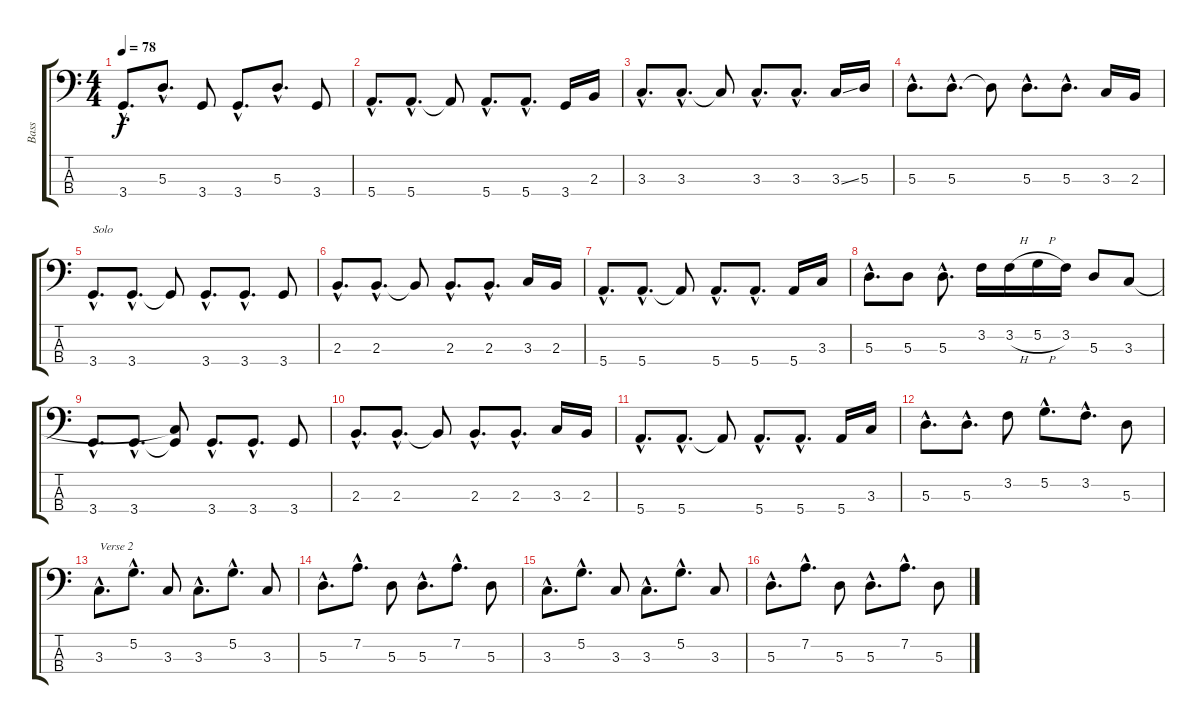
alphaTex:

\track ("Bass" "Bass") {instrument electricbassfinger}
\staff {score tabs}
\tuning (G2 D2 A1 E1) {hide}
\ts (4 4)
\tempo 78
\clef f4
\ks c
3.4{hac}.8{d dy f} 5.3{hac}.8{d} 3.4.8 3.4{hac}.8{d} 5.3{hac}.8{d} 3.4.8 |
5.4{hac}.8{d} 5.4{hac}.8{d} 5.4{t}.8 5.4{hac}.8{d} 5.4{hac}.8{d} 3.4.16 2.3.16 |
3.3{hac}.8{d} 3.3{hac}.8{d} 3.3{t}.8 3.3{hac}.8{d} 3.3{hac}.8{d} 3.3{ss}.16 5.3.16 |
5.3{hac}.8{d} 5.3{hac}.8{d} 5.3{t}.8 5.3{hac}.8{d} 5.3{hac}.8{d} 3.3.16 2.3.16 |
3.4{hac}.8{d txt "Solo"} 3.4{hac}.8{d} 3.4{t}.8 3.4{hac}.8{d} 3.4{hac}.8{d} 3.4.8 |
2.3{hac}.8{d} 2.3{hac}.8{d} 2.3{t}.8 2.3{hac}.8{d} 2.3{hac}.8{d} 3.3.16 2.3.16 |
5.4{hac}.8{d} 5.4{hac}.8{d} 5.4{t}.8 5.4{hac}.8{d} 5.4{hac}.8{d} 5.4.16 3.3.16 |
5.3{hac}.8{d} 5.3.8 5.3{hac}.8{d} 3.2.16 3.2{h}.16 5.2{h}.16 3.2.16 5.3.8 3.3.8 |
3.4{hac}.8{d} 3.4{hac}.8{d} (3.3{t} 3.4{t}).8 3.4{hac}.8{d} 3.4{hac}.8{d} 3.4.8 |
2.3{hac}.8{d} 2.3{hac}.8{d} 2.3{t}.8 2.3{hac}.8{d} 2.3{hac}.8{d} 3.3.16 2.3.16 |
5.4{hac}.8{d} 5.4{hac}.8{d} 5.4{t}.8 5.4{hac}.8{d} 5.4{hac}.8{d} 5.4.16 3.3.16 |
5.3{hac}.8{d} 5.3{hac}.8{d} 3.2.8 5.2{hac}.8{d} 3.2{hac}.8{d} 5.3.8 |
3.3{hac}.8{d txt "Verse 2"} 5.2{hac}.8{d} 3.3.8 3.3{hac}.8{d} 5.2{hac}.8{d} 3.3.8 |
5.3{hac}.8{d} 7.2{hac}.8{d} 5.3.8 5.3{hac}.8{d} 7.2{hac}.8{d} 5.3.8 |
3.3{hac}.8{d} 5.2{hac}.8{d} 3.3.8 3.3{hac}.8{d} 5.2{hac}.8{d} 3.3.8 |
5.3{hac}.8{d} 7.2{hac}.8{d} 5.3.8 5.3{hac}.8{d} 7.2{hac}.8{d} 5.3.8
